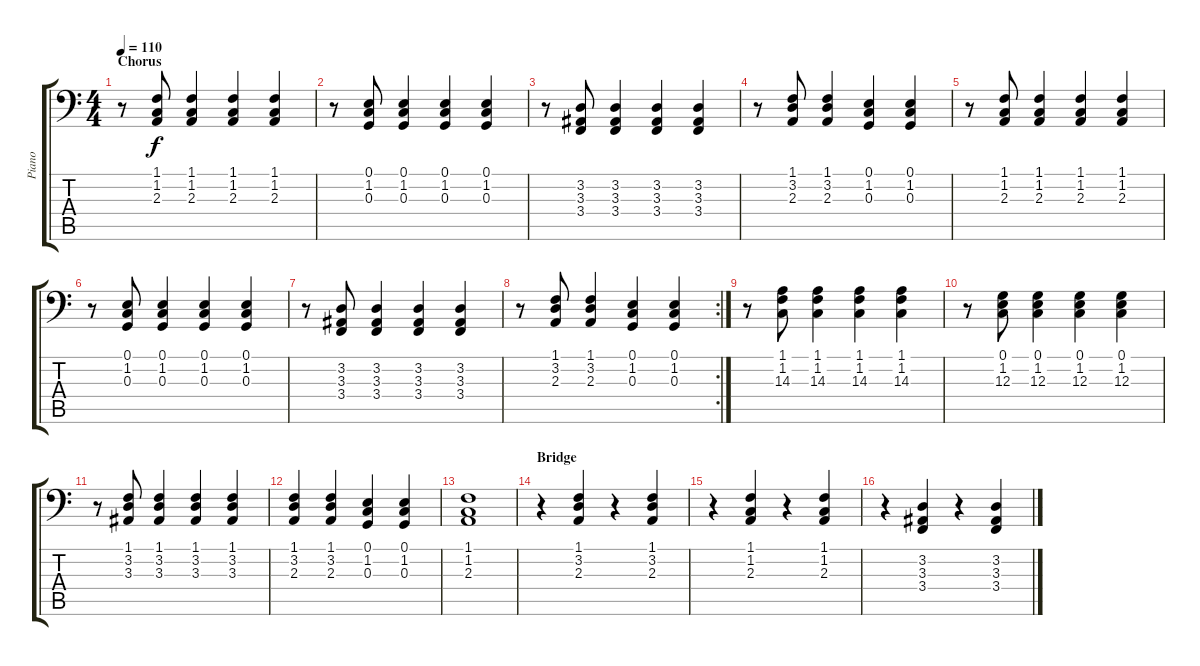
\track ("Piano" "Piano") {instrument acousticgrandpiano}
\staff {score tabs}
\tuning (E3 B2 G2 D2 A1 E1) {hide}
\ts (4 4)
\section ("" "Chorus")
\tempo 110
\clef f4
\ks c
r.8{dy f} (1.1 1.2 2.3).8 (1.1 1.2 2.3).4 (1.1 1.2 2.3).4 (1.1 1.2 2.3).4 |
r.8 (0.1 1.2 0.3).8 (0.1 1.2 0.3).4 (0.1 1.2 0.3).4 (0.1 1.2 0.3).4 |
r.8 (3.2 3.3 3.4).8 (3.2 3.3 3.4).4 (3.2 3.3 3.4).4 (3.2 3.3 3.4).4 |
r.8 (1.1 3.2 2.3).8 (1.1 3.2 2.3).4 (0.1 1.2 0.3).4 (0.1 1.2 0.3).4 |
r.8 (1.1 1.2 2.3).8 (1.1 1.2 2.3).4 (1.1 1.2 2.3).4 (1.1 1.2 2.3).4 |
r.8 (0.1 1.2 0.3).8 (0.1 1.2 0.3).4 (0.1 1.2 0.3).4 (0.1 1.2 0.3).4 |
r.8 (3.2 3.3 3.4).8 (3.2 3.3 3.4).4 (3.2 3.3 3.4).4 (3.2 3.3 3.4).4 |
\rc 2
r.8 (1.1 3.2 2.3).8 (1.1 3.2 2.3).4 (0.1 1.2 0.3).4 (0.1 1.2 0.3).4 |
r.8 (1.1 1.2 14.3).8 (1.1 1.2 14.3).4 (1.1 1.2 14.3).4 (1.1 1.2 14.3).4 |
r.8 (0.1 1.2 12.3).8 (0.1 1.2 12.3).4 (0.1 1.2 12.3).4 (0.1 1.2 12.3).4 |
r.8 (1.1 3.2 3.3).8 (1.1 3.2 3.3).4 (1.1 3.2 3.3).4 (1.1 3.2 3.3).4 |
(1.1 3.2 2.3).4 (1.1 3.2 2.3).4 (0.1 1.2 0.3).4 (0.1 1.2 0.3).4 |
(1.1 1.2 2.3).1 |
\section ("" "Bridge")
r.4 (1.1 3.2 2.3).4 r.4 (1.1 3.2 2.3).4 |
r.4 (1.1 1.2 2.3).4 r.4 (1.1 1.2 2.3).4 |
r.4 (3.2 3.3 3.4).4 r.4 (3.2 3.3 3.4).4
